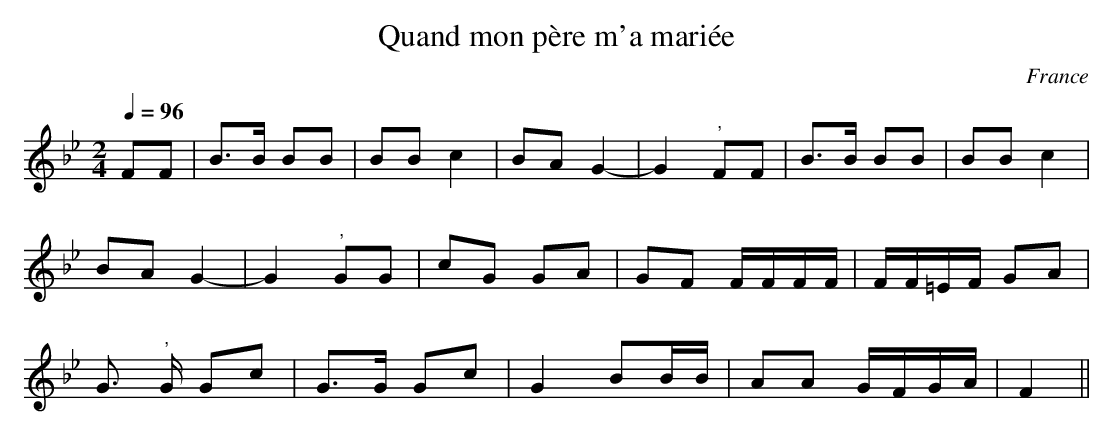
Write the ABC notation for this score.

X:1
T:Quand mon père m'a mariée
O:France
M:2/4
L:1/8
Q:1/4=96
K:Bb
 FF|B>B BB|BB "^"c2| BA G2-|G2 "," FF|B>B BB|BB "^"c2|!
BA G2-|G2 "," GG|cG GA| GF F/2F/2F/2F/2|F/2F/2=E/2F/2 GA|!
G3/2"," G/2 Gc|G>G Gc| G2 BB/2B/2|AA G/2F/2G/2A/2|F2 ||
